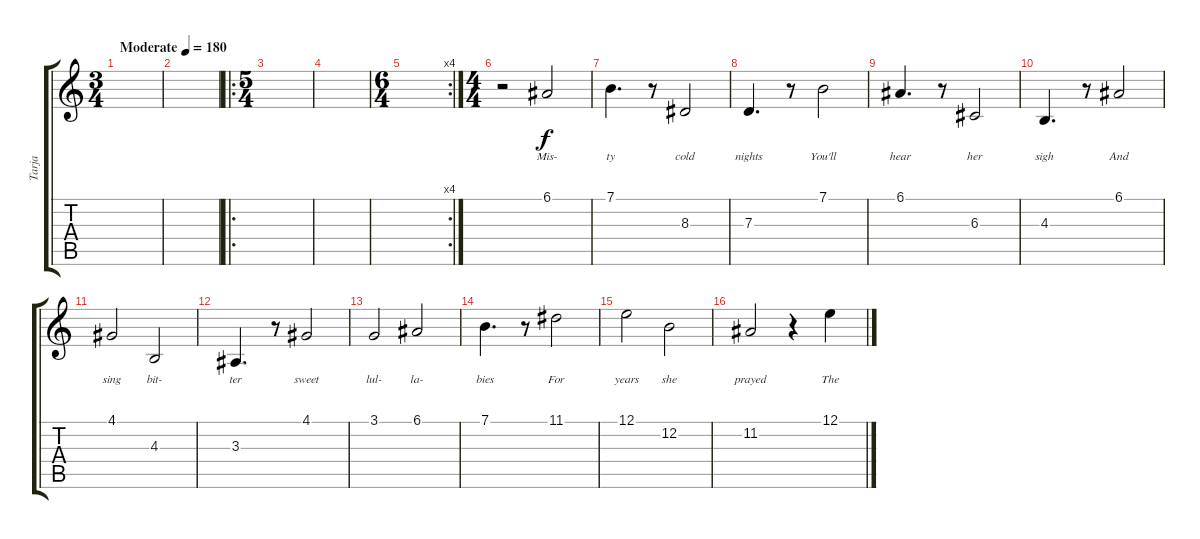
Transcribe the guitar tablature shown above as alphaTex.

\track ("Tarja" "Tarja") {instrument pad4choir}
\staff {score tabs}
\tuning (E4 B3 G3 D3 A2 E2) {hide}
\ts (3 4)
\tempo (180 "Moderate")
\clef g2
\ks c
|
|
\ro
\ts (5 4)
|
|
\rc 4
\ts (6 4)
|
\ts (4 4)
r.2 6.1.2{lyrics (0 "Mis-") lyrics (1 "") lyrics (2 "") lyrics (3 "") lyrics (4 "")} |
7.1.4{d lyrics (0 "ty") lyrics (1 "") lyrics (2 "") lyrics (3 "") lyrics (4 "")} r.8 8.3.2{lyrics (0 "cold") lyrics (1 "") lyrics (2 "") lyrics (3 "") lyrics (4 "")} |
7.3.4{d lyrics (0 "nights") lyrics (1 "") lyrics (2 "") lyrics (3 "") lyrics (4 "")} r.8 7.1.2{lyrics (0 "You'll") lyrics (1 "") lyrics (2 "") lyrics (3 "") lyrics (4 "")} |
6.1.4{d lyrics (0 "hear") lyrics (1 "") lyrics (2 "") lyrics (3 "") lyrics (4 "")} r.8 6.3.2{lyrics (0 "her") lyrics (1 "") lyrics (2 "") lyrics (3 "") lyrics (4 "")} |
4.3.4{d lyrics (0 "sigh") lyrics (1 "") lyrics (2 "") lyrics (3 "") lyrics (4 "")} r.8 6.1.2{lyrics (0 "And") lyrics (1 "") lyrics (2 "") lyrics (3 "") lyrics (4 "")} |
4.1.2{lyrics (0 "sing") lyrics (1 "") lyrics (2 "") lyrics (3 "") lyrics (4 "")} 4.3.2{lyrics (0 "bit-") lyrics (1 "") lyrics (2 "") lyrics (3 "") lyrics (4 "")} |
3.3.4{d lyrics (0 "ter") lyrics (1 "") lyrics (2 "") lyrics (3 "") lyrics (4 "")} r.8 4.1.2{lyrics (0 "sweet") lyrics (1 "") lyrics (2 "") lyrics (3 "") lyrics (4 "")} |
3.1.2{lyrics (0 "lul-") lyrics (1 "") lyrics (2 "") lyrics (3 "") lyrics (4 "")} 6.1.2{lyrics (0 "la-") lyrics (1 "") lyrics (2 "") lyrics (3 "") lyrics (4 "")} |
7.1.4{d lyrics (0 "bies") lyrics (1 "") lyrics (2 "") lyrics (3 "") lyrics (4 "")} r.8 11.1.2{lyrics (0 "For") lyrics (1 "") lyrics (2 "") lyrics (3 "") lyrics (4 "")} |
12.1.2{lyrics (0 "years") lyrics (1 "") lyrics (2 "") lyrics (3 "") lyrics (4 "")} 12.2.2{lyrics (0 "she") lyrics (1 "") lyrics (2 "") lyrics (3 "") lyrics (4 "")} |
11.2.2{lyrics (0 "prayed") lyrics (1 "") lyrics (2 "") lyrics (3 "") lyrics (4 "")} r.4 12.1.4{lyrics (0 "The") lyrics (1 "") lyrics (2 "") lyrics (3 "") lyrics (4 "")}
